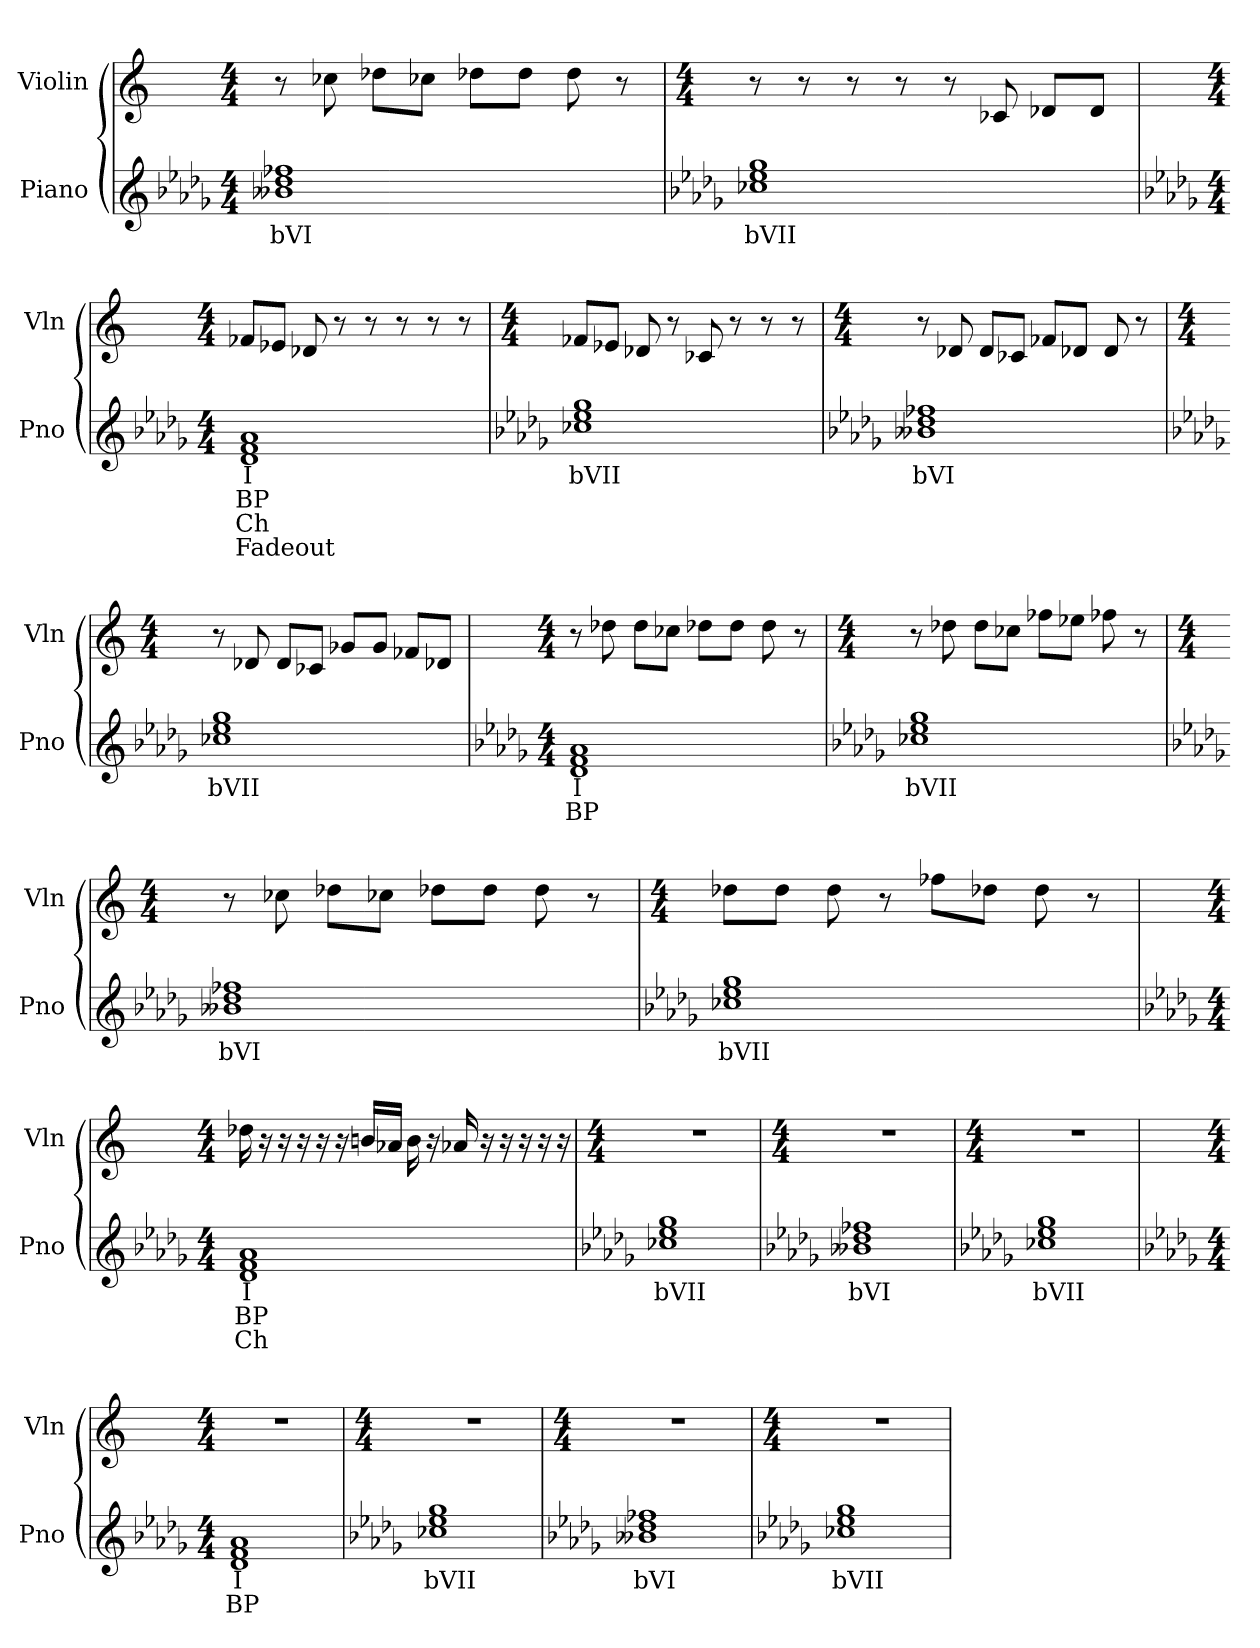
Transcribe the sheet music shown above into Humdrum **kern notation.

**kern	**text	**text	**text	**text	**kern
*part2	*part2	*part2	*part2	*part2	*part1
*staff2	*staff2	*staff2	*staff2	*staff2	*staff1
*I"Piano	*	*	*	*	*I"Violin
*I'Pno	*	*	*	*	*I'Vln
*k[b-e-a-d-g-]	*	*	*	*	*
*D-:	*	*	*	*	*
*M4/4	*	*	*	*	*M4/4
=	=	=	=	=	=
1b--X 1dd- 1ff-X	bVI	.	.	.	8r
.	.	.	.	.	8cc-X
.	.	.	.	.	8dd-XL
.	.	.	.	.	8cc-XJ
.	.	.	.	.	8dd-XL
.	.	.	.	.	8dd-J
.	.	.	.	.	8dd-
.	.	.	.	.	8r
=	=	=	=	=	=
*k[b-e-a-d-g-]	*	*	*	*	*
*D-:	*	*	*	*	*
*	*	*	*	*	*M4/4
1cc-X 1ee- 1gg-	bVII	.	.	.	8r
.	.	.	.	.	8r
.	.	.	.	.	8r
.	.	.	.	.	8r
.	.	.	.	.	8r
.	.	.	.	.	8c-X
.	.	.	.	.	8d-XL
.	.	.	.	.	8d-J
=	=	=	=	=	=
*k[b-e-a-d-g-]	*	*	*	*	*
*D-:	*	*	*	*	*
*M4/4	*	*	*	*	*M4/4
1d- 1f 1a-	I	BP	Ch	Fadeout	8f-XL
.	.	.	.	.	8e-XJ
.	.	.	.	.	8d-X
.	.	.	.	.	8r
.	.	.	.	.	8r
.	.	.	.	.	8r
.	.	.	.	.	8r
.	.	.	.	.	8r
=	=	=	=	=	=
*k[b-e-a-d-g-]	*	*	*	*	*
*D-:	*	*	*	*	*
*	*	*	*	*	*M4/4
1cc-X 1ee- 1gg-	bVII	.	.	.	8f-XL
.	.	.	.	.	8e-XJ
.	.	.	.	.	8d-X
.	.	.	.	.	8r
.	.	.	.	.	8c-X
.	.	.	.	.	8r
.	.	.	.	.	8r
.	.	.	.	.	8r
=	=	=	=	=	=
*k[b-e-a-d-g-]	*	*	*	*	*
*D-:	*	*	*	*	*
*	*	*	*	*	*M4/4
1b--X 1dd- 1ff-X	bVI	.	.	.	8r
.	.	.	.	.	8d-X
.	.	.	.	.	8d-L
.	.	.	.	.	8c-XJ
.	.	.	.	.	8f-XL
.	.	.	.	.	8d-XJ
.	.	.	.	.	8d-
.	.	.	.	.	8r
=	=	=	=	=	=
*k[b-e-a-d-g-]	*	*	*	*	*
*D-:	*	*	*	*	*
*	*	*	*	*	*M4/4
1cc-X 1ee- 1gg-	bVII	.	.	.	8r
.	.	.	.	.	8d-X
.	.	.	.	.	8d-L
.	.	.	.	.	8c-XJ
.	.	.	.	.	8g-XL
.	.	.	.	.	8g-J
.	.	.	.	.	8f-XL
.	.	.	.	.	8d-XJ
=	=	=	=	=	=
*k[b-e-a-d-g-]	*	*	*	*	*
*D-:	*	*	*	*	*
*M4/4	*	*	*	*	*M4/4
1d- 1f 1a-	I	BP	.	.	8r
.	.	.	.	.	8dd-X
.	.	.	.	.	8dd-L
.	.	.	.	.	8cc-XJ
.	.	.	.	.	8dd-XL
.	.	.	.	.	8dd-J
.	.	.	.	.	8dd-
.	.	.	.	.	8r
=	=	=	=	=	=
*k[b-e-a-d-g-]	*	*	*	*	*
*D-:	*	*	*	*	*
*	*	*	*	*	*M4/4
1cc-X 1ee- 1gg-	bVII	.	.	.	8r
.	.	.	.	.	8dd-X
.	.	.	.	.	8dd-L
.	.	.	.	.	8cc-XJ
.	.	.	.	.	8ff-XL
.	.	.	.	.	8ee-XJ
.	.	.	.	.	8ff-X
.	.	.	.	.	8r
=	=	=	=	=	=
*k[b-e-a-d-g-]	*	*	*	*	*
*D-:	*	*	*	*	*
*	*	*	*	*	*M4/4
1b--X 1dd- 1ff-X	bVI	.	.	.	8r
.	.	.	.	.	8cc-X
.	.	.	.	.	8dd-XL
.	.	.	.	.	8cc-XJ
.	.	.	.	.	8dd-XL
.	.	.	.	.	8dd-J
.	.	.	.	.	8dd-
.	.	.	.	.	8r
=	=	=	=	=	=
*k[b-e-a-d-g-]	*	*	*	*	*
*D-:	*	*	*	*	*
*	*	*	*	*	*M4/4
1cc-X 1ee- 1gg-	bVII	.	.	.	8dd-XL
.	.	.	.	.	8dd-J
.	.	.	.	.	8dd-
.	.	.	.	.	8r
.	.	.	.	.	8ff-XL
.	.	.	.	.	8dd-XJ
.	.	.	.	.	8dd-
.	.	.	.	.	8r
=	=	=	=	=	=
*k[b-e-a-d-g-]	*	*	*	*	*
*D-:	*	*	*	*	*
*M4/4	*	*	*	*	*M4/4
1d- 1f 1a-	I	BP	Ch	.	16dd-X
.	.	.	.	.	16r
.	.	.	.	.	16r
.	.	.	.	.	16r
.	.	.	.	.	16r
.	.	.	.	.	16r
.	.	.	.	.	16bnLL
.	.	.	.	.	16a-XJJ
.	.	.	.	.	16b
.	.	.	.	.	16r
.	.	.	.	.	16a-X
.	.	.	.	.	16r
.	.	.	.	.	16r
.	.	.	.	.	16r
.	.	.	.	.	16r
.	.	.	.	.	16r
=	=	=	=	=	=
*k[b-e-a-d-g-]	*	*	*	*	*
*D-:	*	*	*	*	*
*	*	*	*	*	*M4/4
1cc-X 1ee- 1gg-	bVII	.	.	.	1r
=	=	=	=	=	=
*k[b-e-a-d-g-]	*	*	*	*	*
*D-:	*	*	*	*	*
*	*	*	*	*	*M4/4
1b--X 1dd- 1ff-X	bVI	.	.	.	1r
=	=	=	=	=	=
*k[b-e-a-d-g-]	*	*	*	*	*
*D-:	*	*	*	*	*
*	*	*	*	*	*M4/4
1cc-X 1ee- 1gg-	bVII	.	.	.	1r
=	=	=	=	=	=
*k[b-e-a-d-g-]	*	*	*	*	*
*D-:	*	*	*	*	*
*M4/4	*	*	*	*	*M4/4
1d- 1f 1a-	I	BP	.	.	1r
=	=	=	=	=	=
*k[b-e-a-d-g-]	*	*	*	*	*
*D-:	*	*	*	*	*
*	*	*	*	*	*M4/4
1cc-X 1ee- 1gg-	bVII	.	.	.	1r
=	=	=	=	=	=
*k[b-e-a-d-g-]	*	*	*	*	*
*D-:	*	*	*	*	*
*	*	*	*	*	*M4/4
1b--X 1dd- 1ff-X	bVI	.	.	.	1r
=	=	=	=	=	=
*k[b-e-a-d-g-]	*	*	*	*	*
*D-:	*	*	*	*	*
*	*	*	*	*	*M4/4
1cc-X 1ee- 1gg-	bVII	.	.	.	1r
=	=	=	=	=	=
*-	*-	*-	*-	*-	*-
